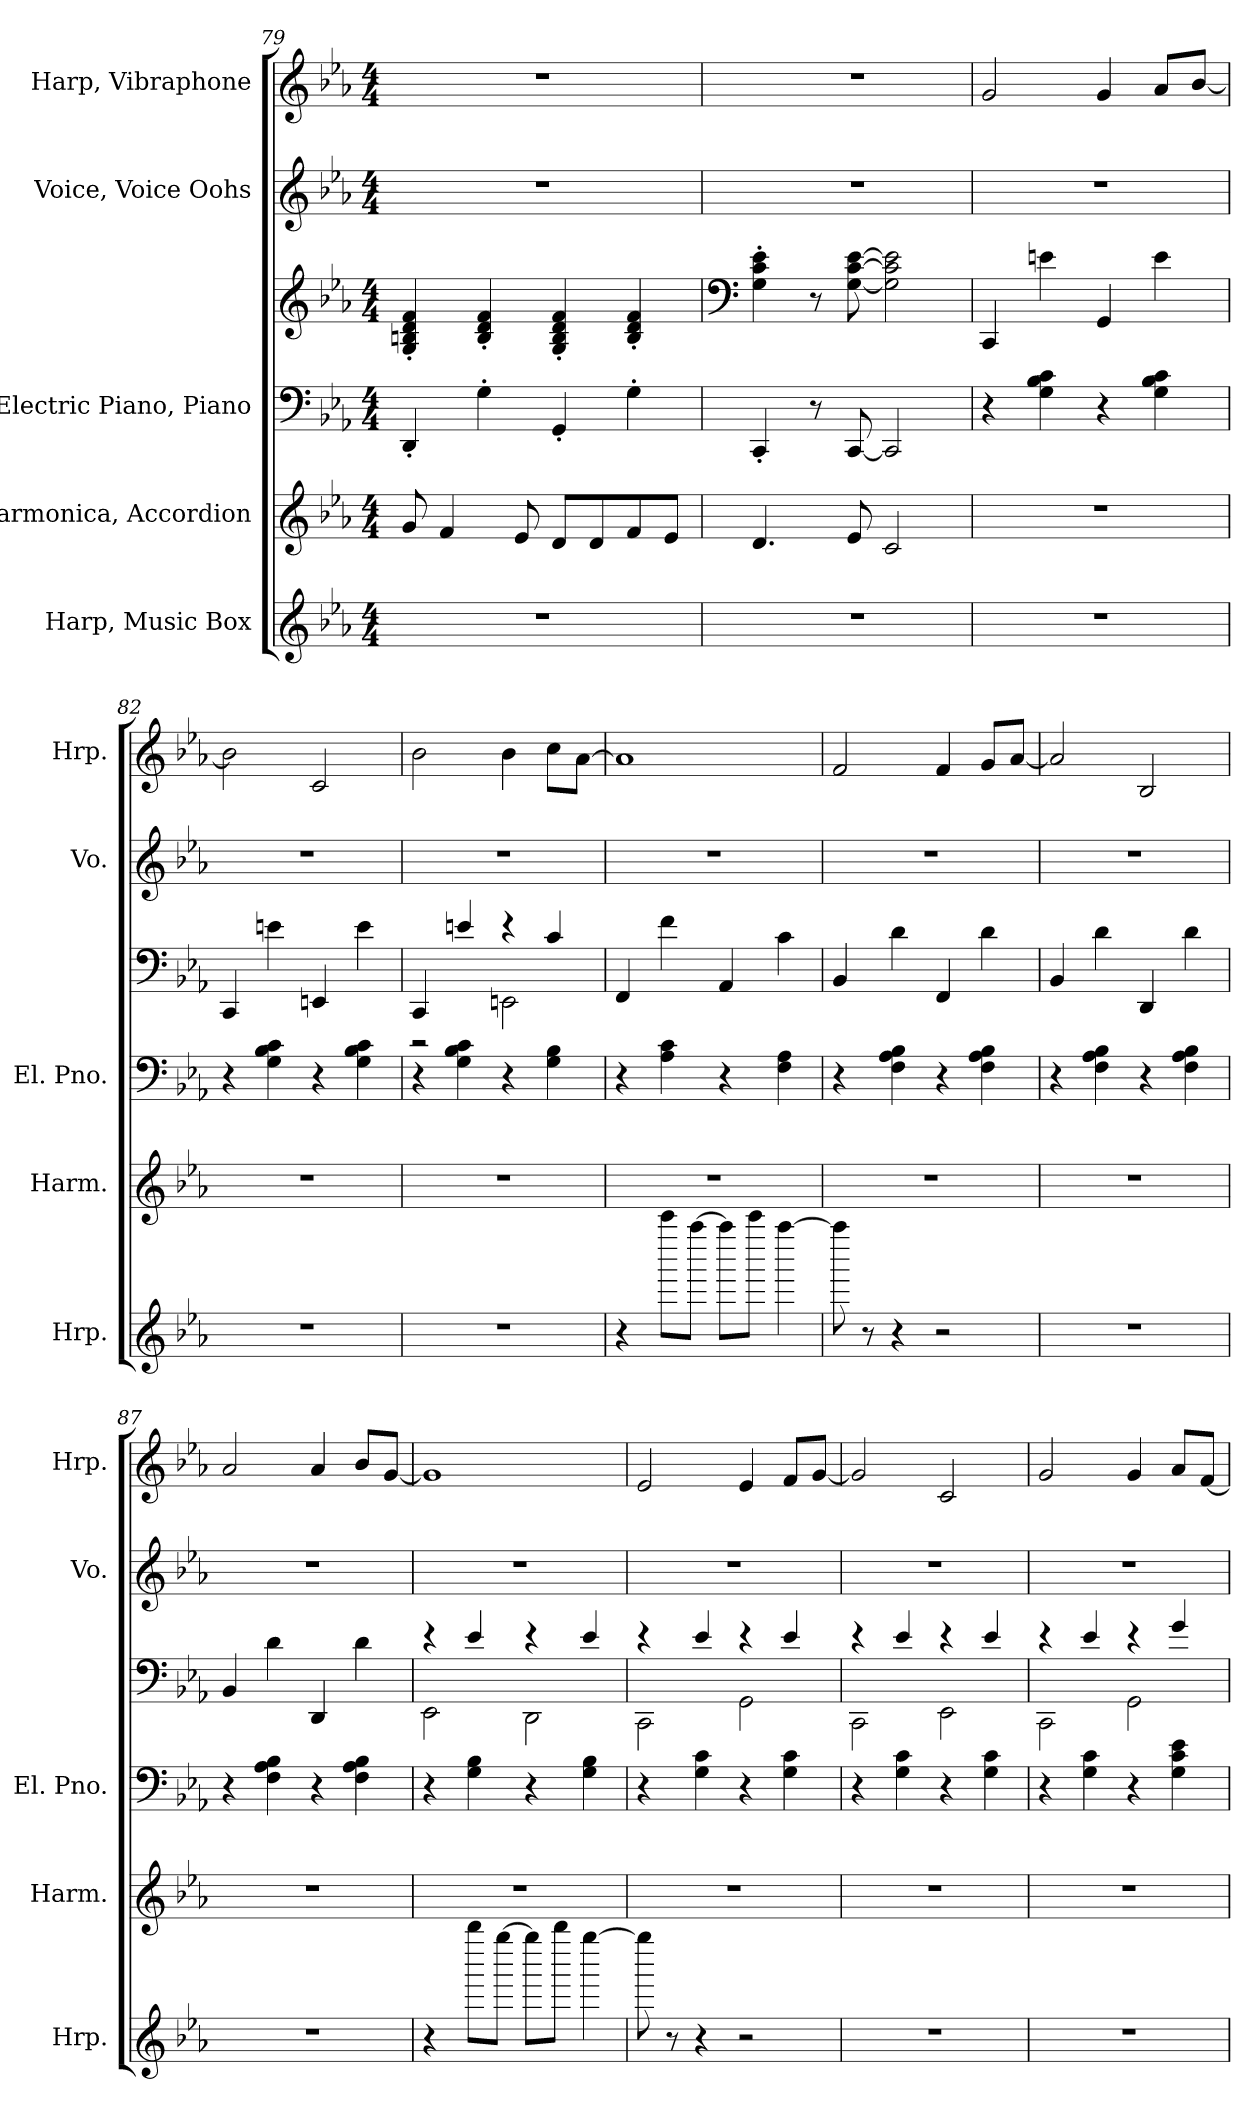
**kern	**kern	**kern	**kern	**kern	**kern
*part5	*part4	*part3	*part3	*part2	*part1
*staff6	*staff5	*staff4	*staff3	*staff2	*staff1
*I"Harp, Music Box	*I"Harmonica, Accordion	*I"Electric Piano, Piano	*	*I"Voice, Voice Oohs	*I"Harp, Vibraphone
*I'Hrp.	*I'Harm.	*I'El. Pno.	*	*I'Vo.	*I'Hrp.
*clefG2	*clefG2	*clefF4	*clefG2	*clefG2	*clefG2
*k[b-e-a-]	*k[b-e-a-]	*k[b-e-a-]	*k[b-e-a-]	*k[b-e-a-]	*k[b-e-a-]
*M4/4	*M4/4	*M4/4	*M4/4	*M4/4	*M4/4
=79	=79	=79	=79	=79	=79
1r	8g/	4DD'/	4G/' 4Bn/' 4d/' 4f/'	1r	1r
.	4f/	.	.	.	.
.	.	4G'\	4B/' 4d/' 4f/'	.	.
.	8e-/	.	.	.	.
.	8d/L	4GG'/	4G/' 4B/' 4d/' 4f/'	.	.
.	8d/	.	.	.	.
.	8f/	4G'\	4B/' 4d/' 4f/'	.	.
.	8e-/J	.	.	.	.
=80	=80	=80	=80	=80	=80
*	*	*	*clefF4	*	*
1r	4.d/	4CC'/	4G\' 4c\' 4e-\'	1r	1r
.	.	8r	8r	.	.
.	8e-/	[8CC/	[8G\ [8c\ [8e-\	.	.
.	2c/	2CC/]	2G\] 2c\] 2e-\]	.	.
!!LO:PB:g=z
=81	=81	=81	=81	=81	=81
1r	1r	4r	4CC/	1r	2g/
.	.	4G\ 4B-\ 4c\	4en\	.	.
.	.	4r	4GG/	.	4g/
.	.	4G\ 4B-\ 4c\	4e\	.	8a-/L
.	.	.	.	.	[8b-/J
=82	=82	=82	=82	=82	=82
1r	1r	4r	4CC/	1r	2b-\]
.	.	4G\ 4B-\ 4c\	4en\	.	.
.	.	4r	4EEn/	.	2c/
.	.	4G\ 4B-\ 4c\	4e\	.	.
=83	=83	=83	=83	=83	=83
*	*	*	*^	*	*
1r	1r	4r	4CC/	2r	1r	2b-\
.	.	4G\ 4B-\ 4c\	4en/	.	.	.
.	.	4r	4r	2EEn\	.	4b-\
.	.	4G\ 4B-\	4c/	.	.	8cc\L
.	.	.	.	.	.	[8a-\J
*	*	*	*v	*v	*	*
=84	=84	=84	=84	=84	=84
4r	1r	4r	4FF/	1r	1a-]
8ccccc\L	.	4A-\ 4c\	4f\	.	.
[8aaaa-\J	.	.	.	.	.
8aaaa-\L]	.	4r	4AA-/	.	.
8ccccc\J	.	.	.	.	.
[4aaaa-\	.	4F\ 4A-\	4c\	.	.
=85	=85	=85	=85	=85	=85
8aaaa-\]	1r	4r	4BB-/	1r	2f/
8r	.	.	.	.	.
4r	.	4F\ 4A-\ 4B-\	4d\	.	.
2r	.	4r	4FF/	.	4f/
.	.	4F\ 4A-\ 4B-\	4d\	.	8g/L
.	.	.	.	.	[8a-/J
=86	=86	=86	=86	=86	=86
1r	1r	4r	4BB-/	1r	2a-/]
.	.	4F\ 4A-\ 4B-\	4d\	.	.
.	.	4r	4DD/	.	2B-/
.	.	4F\ 4A-\ 4B-\	4d\	.	.
!!LO:LB:g=z
=87	=87	=87	=87	=87	=87
1r	1r	4r	4BB-/	1r	2a-/
.	.	4F\ 4A-\ 4B-\	4d\	.	.
.	.	4r	4DD/	.	4a-/
.	.	4F\ 4A-\ 4B-\	4d\	.	8b-/L
.	.	.	.	.	[8g/J
=88	=88	=88	=88	=88	=88
*	*	*	*^	*	*
4r	1r	4r	4r	2EE-\	1r	1g]
8bbbb-\L	.	4G\ 4B-\	4e-/	.	.	.
[8gggg\J	.	.	.	.	.	.
8gggg\L]	.	4r	4r	2DD\	.	.
8bbbb-\J	.	.	.	.	.	.
[4gggg\	.	4G\ 4B-\	4e-/	.	.	.
=89	=89	=89	=89	=89	=89	=89
8gggg\]	1r	4r	4r	2CC\	1r	2e-/
8r	.	.	.	.	.	.
4r	.	4G\ 4c\	4e-/	.	.	.
2r	.	4r	4r	2GG\	.	4e-/
.	.	4G\ 4c\	4e-/	.	.	8f/L
.	.	.	.	.	.	[8g/J
=90	=90	=90	=90	=90	=90	=90
1r	1r	4r	4r	2CC\	1r	2g/]
.	.	4G\ 4c\	4e-/	.	.	.
.	.	4r	4r	2EE-\	.	2c/
.	.	4G\ 4c\	4e-/	.	.	.
=91	=91	=91	=91	=91	=91	=91
1r	1r	4r	4r	2CC\	1r	2g/
.	.	4G\ 4c\	4e-/	.	.	.
.	.	4r	4r	2GG\	.	4g/
.	.	4G\ 4c\ 4e-\	4g/	.	.	8a-/L
.	.	.	.	.	.	[8f/J
*	*	*	*v	*v	*	*
=	=	=	=	=	=
*-	*-	*-	*-	*-	*-
